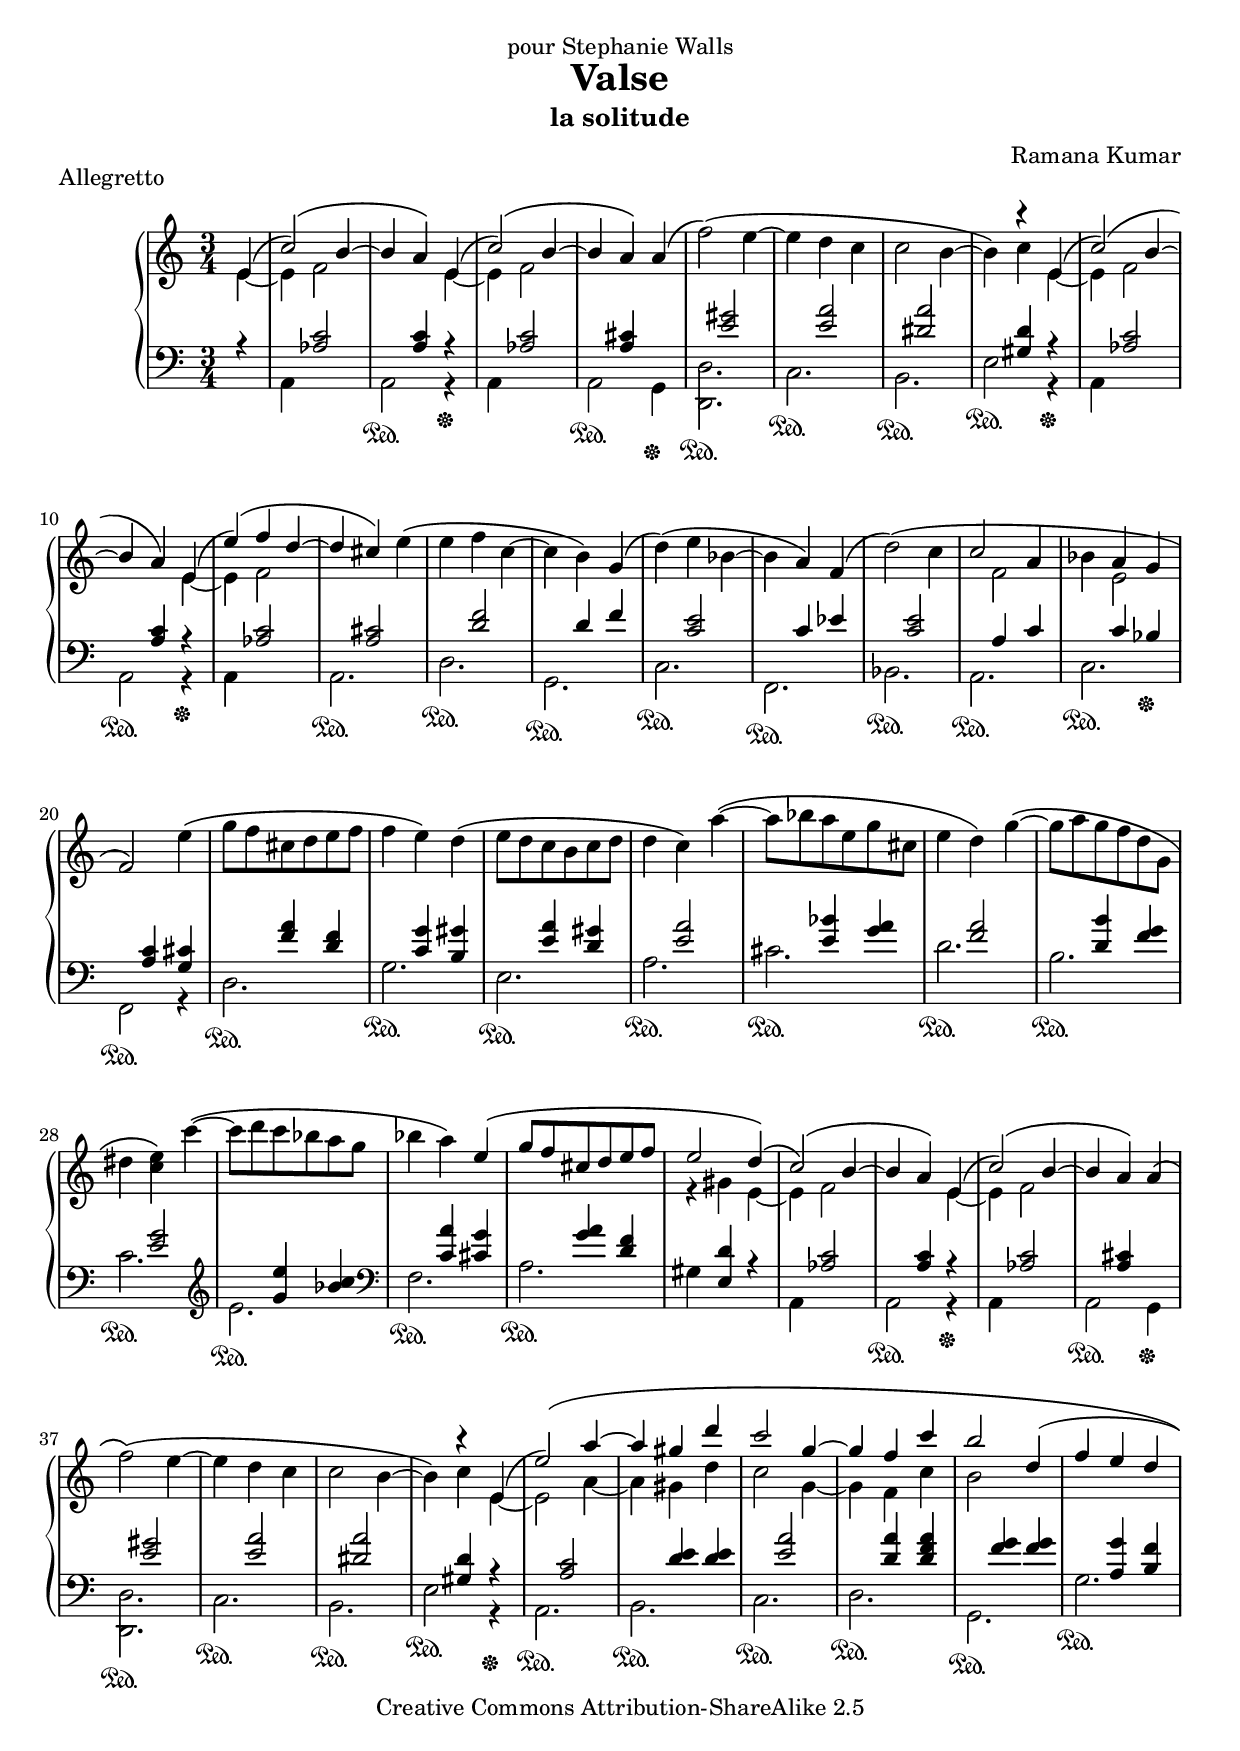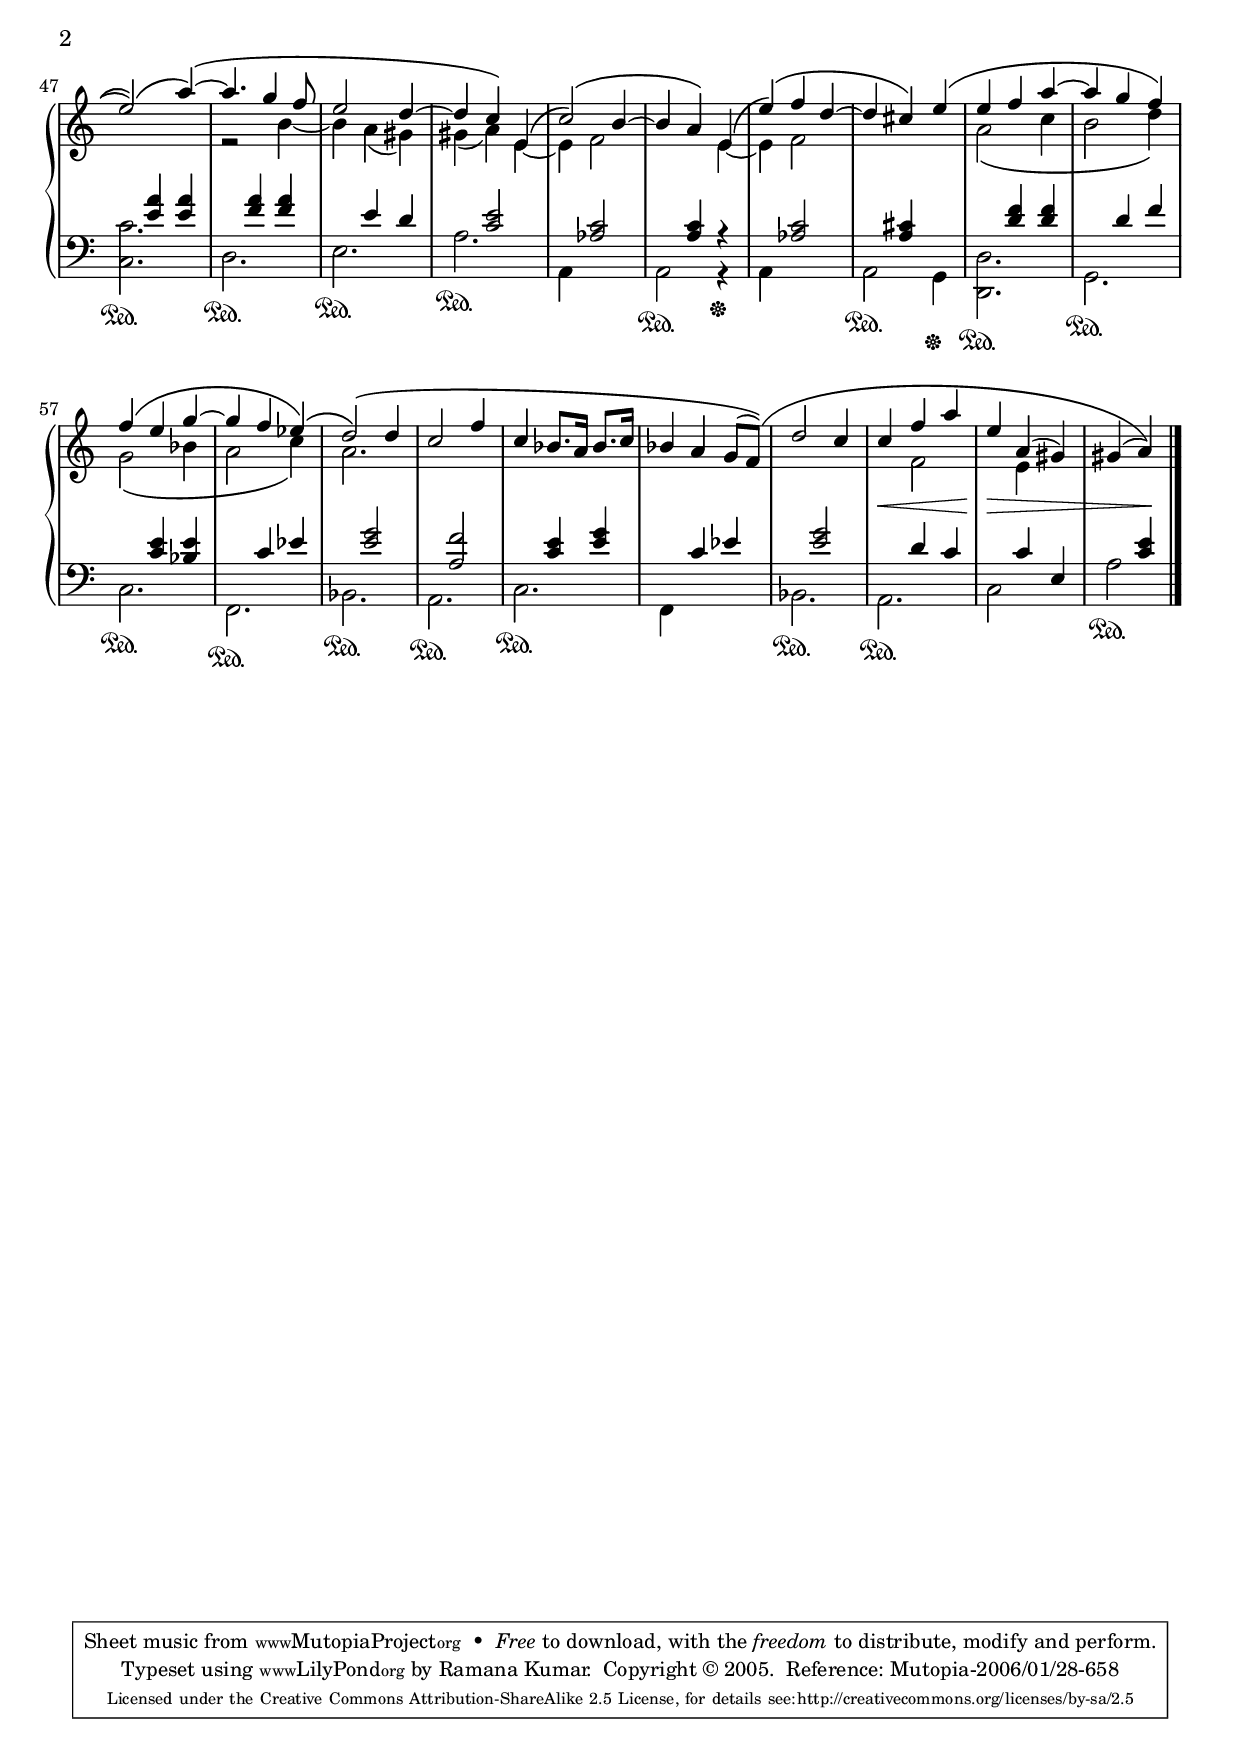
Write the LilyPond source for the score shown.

\version "2.6.5"

\header {
	title = "Valse"
	subtitle = "la solitude"
	composer = "Ramana Kumar"
	date = "2002"
	piece = "Allegretto"
	dedication = "pour Stephanie Walls"
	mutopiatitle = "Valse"
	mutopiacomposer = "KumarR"
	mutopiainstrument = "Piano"
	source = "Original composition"
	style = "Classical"
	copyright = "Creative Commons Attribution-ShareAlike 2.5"
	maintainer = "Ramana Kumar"
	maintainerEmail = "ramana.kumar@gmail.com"
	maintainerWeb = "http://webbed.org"
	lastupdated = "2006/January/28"

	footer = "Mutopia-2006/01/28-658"
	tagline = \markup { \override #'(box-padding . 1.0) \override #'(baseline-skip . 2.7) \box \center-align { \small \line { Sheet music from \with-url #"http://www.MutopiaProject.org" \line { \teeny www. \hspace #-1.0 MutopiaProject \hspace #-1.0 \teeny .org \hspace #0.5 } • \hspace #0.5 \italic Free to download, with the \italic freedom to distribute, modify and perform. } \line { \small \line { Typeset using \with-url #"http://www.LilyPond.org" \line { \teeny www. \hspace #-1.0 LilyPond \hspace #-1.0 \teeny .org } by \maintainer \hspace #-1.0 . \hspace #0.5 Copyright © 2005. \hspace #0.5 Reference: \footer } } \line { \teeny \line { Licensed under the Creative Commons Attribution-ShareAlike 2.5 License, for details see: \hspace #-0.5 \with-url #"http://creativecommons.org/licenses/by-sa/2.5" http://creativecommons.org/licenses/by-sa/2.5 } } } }
}

\score {
	\context PianoStaff <<
		\context Staff = right <<
			\clef treble
			\key a \minor
			\time 3/4
			{
				\partial 4*1 << {\phrasingSlurUp e'4\(} \\ {e'4 ~} >> |
				<< {c''2\)\( b'4 ~} \\ {e'4 f'2} >> |
				<< {b'4 a'\) e'4\(} \\ {s2 e'4 ~} >> |
				<< {c''2\)\( b'4 ~} \\ {e'4 f'2} >> |
				<< {b'4 a'\)} \\ {s2} >> a'4\( |
				f''2\)\( e''4 ~ |
				e''4 d'' c'' |
				c''2 b'4 ~ |
				b'4\) << {\phrasingSlurUp r4 e'4\(} \\ {c'' e' ~} >> |
				<< {c''2\)\( b'4 ~} \\ {e'4 f'2} >> |
				<< {b'4 a'\) e'4\(} \\ {s2 e'4 ~} >> |
				<< {e''4\)\( f'' d'' ~} \\ {e'4 f'2} >> |
				<< {d''4 cis''\)} \\ {s2} >> e''4\( |
				e''4 f'' c'' ~ |
				c'' b'\) g'\( |
				d''4\)\( e'' bes' ~ |
				bes'4 a'\) f'\( |
				d''2\)\( c''4 |
				<< {c''2 a'4} \\ {s4 f'2} >> |
				bes'4 << {a'4 g'} \\ {e'2} >> |
				f'2\) e''4\( |
				g''8 f'' cis'' d'' e'' f'' |
				f''4 e''\) d''\( |
				e''8 d'' c'' b' c'' d'' |
				d''4 c''\) a'' ~\( |
				a''8 bes'' a'' e'' g'' cis'' |
				e''4 d''\) g'' ~\( |
				g''8 a'' g'' f'' d'' g' |
				dis''4 <c'' e''>\) c''' ~\( |
				c'''8 d''' c''' bes'' a'' g'' |
				bes''4 a''\) << {\phrasingSlurUp e''\(} \\ {s4} >> |
				<< {g''8 f'' cis'' d'' e'' f''} \\ {s2.} >> |
				<< {e''2 d''4\)\(} \\ {r4 gis' e' ~} >> |
				<< {c''2\)\( b'4 ~} \\ {e'4 f'2 } >>|
				<< {b'4 a'\) e'4\(} \\ {s2 e'4 ~} >> |
				<< {c''2\)\( b'4 ~} \\ {e'4 f'2} >> |
				<< {b'4 a'\)} \\ {s2} >> a'4\( |
				f''2\)\( e''4 ~ |
				e''4 d'' c'' |
				c''2 b'4 ~ |
				b'4\) << {r4 \phrasingSlurUp  e'4\(} \\ {c'' e' ~} >> |
				<< {e''2\)\( a''4 ~} \\ {e'2 a'4 ~} >> |
				<< {a''4 gis'' d'''} \\ {a'4 gis' d''} >> |
				<< {c'''2 g''4 ~} \\ {c''2 g'4 ~} >> |
				<< {g''4 f'' c'''} \\ {g'4 f' c''} >> |
				<< {b''2 d''4(} \\ {b'2 s4} >> |
				<< {f''4 e'' d''} \\ {s2.} >> |
				<< {e''2)\)\( a''4 ~\)\(} \\ {s2.} >> |
				<< {a''4. g''4 f''8} \\ {r2 b'4 ~} >> |
				<< {e''2 d''4 ~} \\ {b'4 a'( gis')} >> |
				<< {d''4 c''\) e'\(} \\ {gis'4( a') e' ~} >> |
				<< {c''2\)\( b'4 ~} \\ {e'4 f'2} >> |
				<< {b'4 a'\) e'4\(} \\ {s2 e'4 ~} >> |
				<< {e''4\)\( f'' d'' ~} \\ {e'4 f'2} >>|
				<< {d''4 cis''\) e''\(} \\ {s2.} >> |
				<< {e''4 f'' a'' ~} \\ {\phrasingSlurDown a'2\( c''4} >> |
				<< {a''4 g'' f''\)} \\ {b'2 d''4\)} >> |
				<< {f''4\( e'' g'' ~} \\ {g'2\( bes'4} >> |
				<< {g''4 f''4 es''\)\(} \\ {a'2 c''4\)}  >> |
				<< {d''2\)\( d''4} \\ {a'2.} >> |
				<< {c''2 f''4} \\ {s2.} >> |
				<< {c''4 bes'8. a'16 bes'8. c''16} \\ {s2.} >> |
				<< {bes'4 a' g'8( f')\)\(} \\ {s2.} >> |
				<< {d''2 c''4} \\ {s2.} >> |
				<< {\override DynamicLineSpanner #'padding = #2 c''4\< f''4 a''} \\ {s4 f'2} >> |
				<< {e''4\!\> a'4( gis')} \\ {s4 e' s} >> |
				\partial 4*2 << {gis'4( a')\!\) \bar "|."} \\ {s2} >>
			}
		>>
		\context Staff = left <<
			\clef bass
			\key a \minor
			\time 3/4
			<< {
				\partial 4*1 r4 |
				s4 <as c'>2 |
				s4 <a c'> r\sustainUp |
				s4 <as c'>2 |
				s4 <a cis'> s\sustainUp |
				s4 <e' gis'>2 |
				s4 <e' a'>2 |
				s4 <dis' a'>2 |
				s4 <gis d'> r\sustainUp |
				s4 <as c'>2 |
				s4 <a c'> r\sustainUp |
				s4 <as c'>2 |
				s4 <a cis'>2 |
				s4 <d' f'>2 |
				s4 d' f' |
				s4 <c' e'>2 |
				s4 c' es' |
				s4 <c' e'>2 |
				s4 a c' |
				s4 c' bes\sustainUp |
				s4 <a c'> <g cis'> |
				s4 <f' a'> <d' f'> |
				s4 <c' g'> <b gis'> |
				s4 <e' a'> <d' gis'> |
				s4 <e' a'>2 |
				s4 <e' bes'> <g' a'> |
				s4 <f' a'>2 |
				s4 <d' b'> <f' g'> |
				s4 <e' g'>2 |
				\clef treble s4 <g' e''> <bes' c''> |
				\clef bass s4 <c' a'> <cis' g'> |
				s4 <g' a'> <d' f'> |
				s4 <e d'> r |
				s4 <as c'>2 |
				s4 <a c'> r\sustainUp |
				s4 <as c'>2 |
				s4 <a cis'> s\sustainUp |
				s4 <e' gis'>2 |
				s4 <e' a'>2 |
				s4 <dis' a'>2 |
				s4 <gis d'> r\sustainUp |
				s4 <a c'>2 |
				s4 <d' e'> <d' e'> |
				s4 <e' a'>2 |
				s4 <d' a'> <d' f' a'> |
				s4 <f' g'> <f' g'> |
				s4 <a g'> <b f'> |
				s4 <e' a'> <e' a'> |
				s4 <f' a'> <f' a'> |
				s4 e' d' |
				s4 <c' e'>2 |
				s4 <as c'>2 |
				s4 <a c'> r\sustainUp |
				s4 <as c'>2 |
				s4 <a cis'> s\sustainUp |
				s4 <d' f'> <d' f'> |
				s4 d' f' |
				s4 <c' e'> <bes e'> |
				s4 c' es' |
				s4 <e' g'>2 |
				s4 <a f'>2 |
				s4 <c' e'> <e' g'> |
				s4 c' es' |
				s4 <e' g'>2 |
				s4 d' c' |
				s4 c' e
				\partial 4*2 s4 <c' e'> \bar "|."
			} \\
			{
				\partial 4*1 s4 |
				a,4 s2 |
				a,2\sustainDown r4 |
				a,4 s2 |
				a,2\sustainDown g,4 |
				<d, d>2.\sustainDown |
				c2.\sustainDown |
				b,2.\sustainDown |
				e2\sustainDown r4 |
				a,4 s2 |
				a,2\sustainDown r4 |
				a,4 s2 |
				a,2.\sustainDown |
				d2.\sustainDown |
				g,2.\sustainDown |
				c2.\sustainDown |
				f,2.\sustainDown |
				bes,2.\sustainDown |
				a,2.\sustainDown |
				c2.\sustainDown |
				f,2\sustainDown r4 |
				d2.\sustainDown |
				g2.\sustainDown |
				e2.\sustainDown |
				a2.\sustainDown |
				cis'2.\sustainDown |
				d'2.\sustainDown |
				b2.\sustainDown |
				c'2.\sustainDown |
				e'2.\sustainDown |
				f2.\sustainDown |
				a2.\sustainDown |
				gis4 s2 |
				a,4 s2 |
				a,2\sustainDown r4 |
				a,4 s2 |
				a,2\sustainDown g,4 |
				<d, d>2.\sustainDown |
				c2.\sustainDown |
				b,2.\sustainDown |
				e2\sustainDown r4 |
				a,2.\sustainDown |
				b,2.\sustainDown |
				c2.\sustainDown |
				d2.\sustainDown |
				g,2.\sustainDown |
				g2.\sustainDown |
				<c c'>2.\sustainDown |
				d2.\sustainDown |
				e2.\sustainDown |
				a2.\sustainDown |
				a,4 s2 |
				a,2\sustainDown r4 |
				a,4 s2 |
				a,2\sustainDown g,4 |
				<d, d>2.\sustainDown |
				g,2.\sustainDown |
				c2.\sustainDown |
				f,2.\sustainDown |
				bes,2.\sustainDown |
				a,2.\sustainDown |
				c2.\sustainDown |
				f,4 s2 |
				bes,2.\sustainDown
				a,2.\sustainDown |
				c2 s4
				\partial 4*2 a2\sustainDown \bar "|."
			} >>
		>>
	>>
	\layout {
	}
	\midi {
		\tempo 4=92
		\context {
			\Voice
			\remove "Dynamic_performer"
			\remove "Span_dynamic_performer"
			\remove "Piano_pedal_performer"
		}
	}
}

